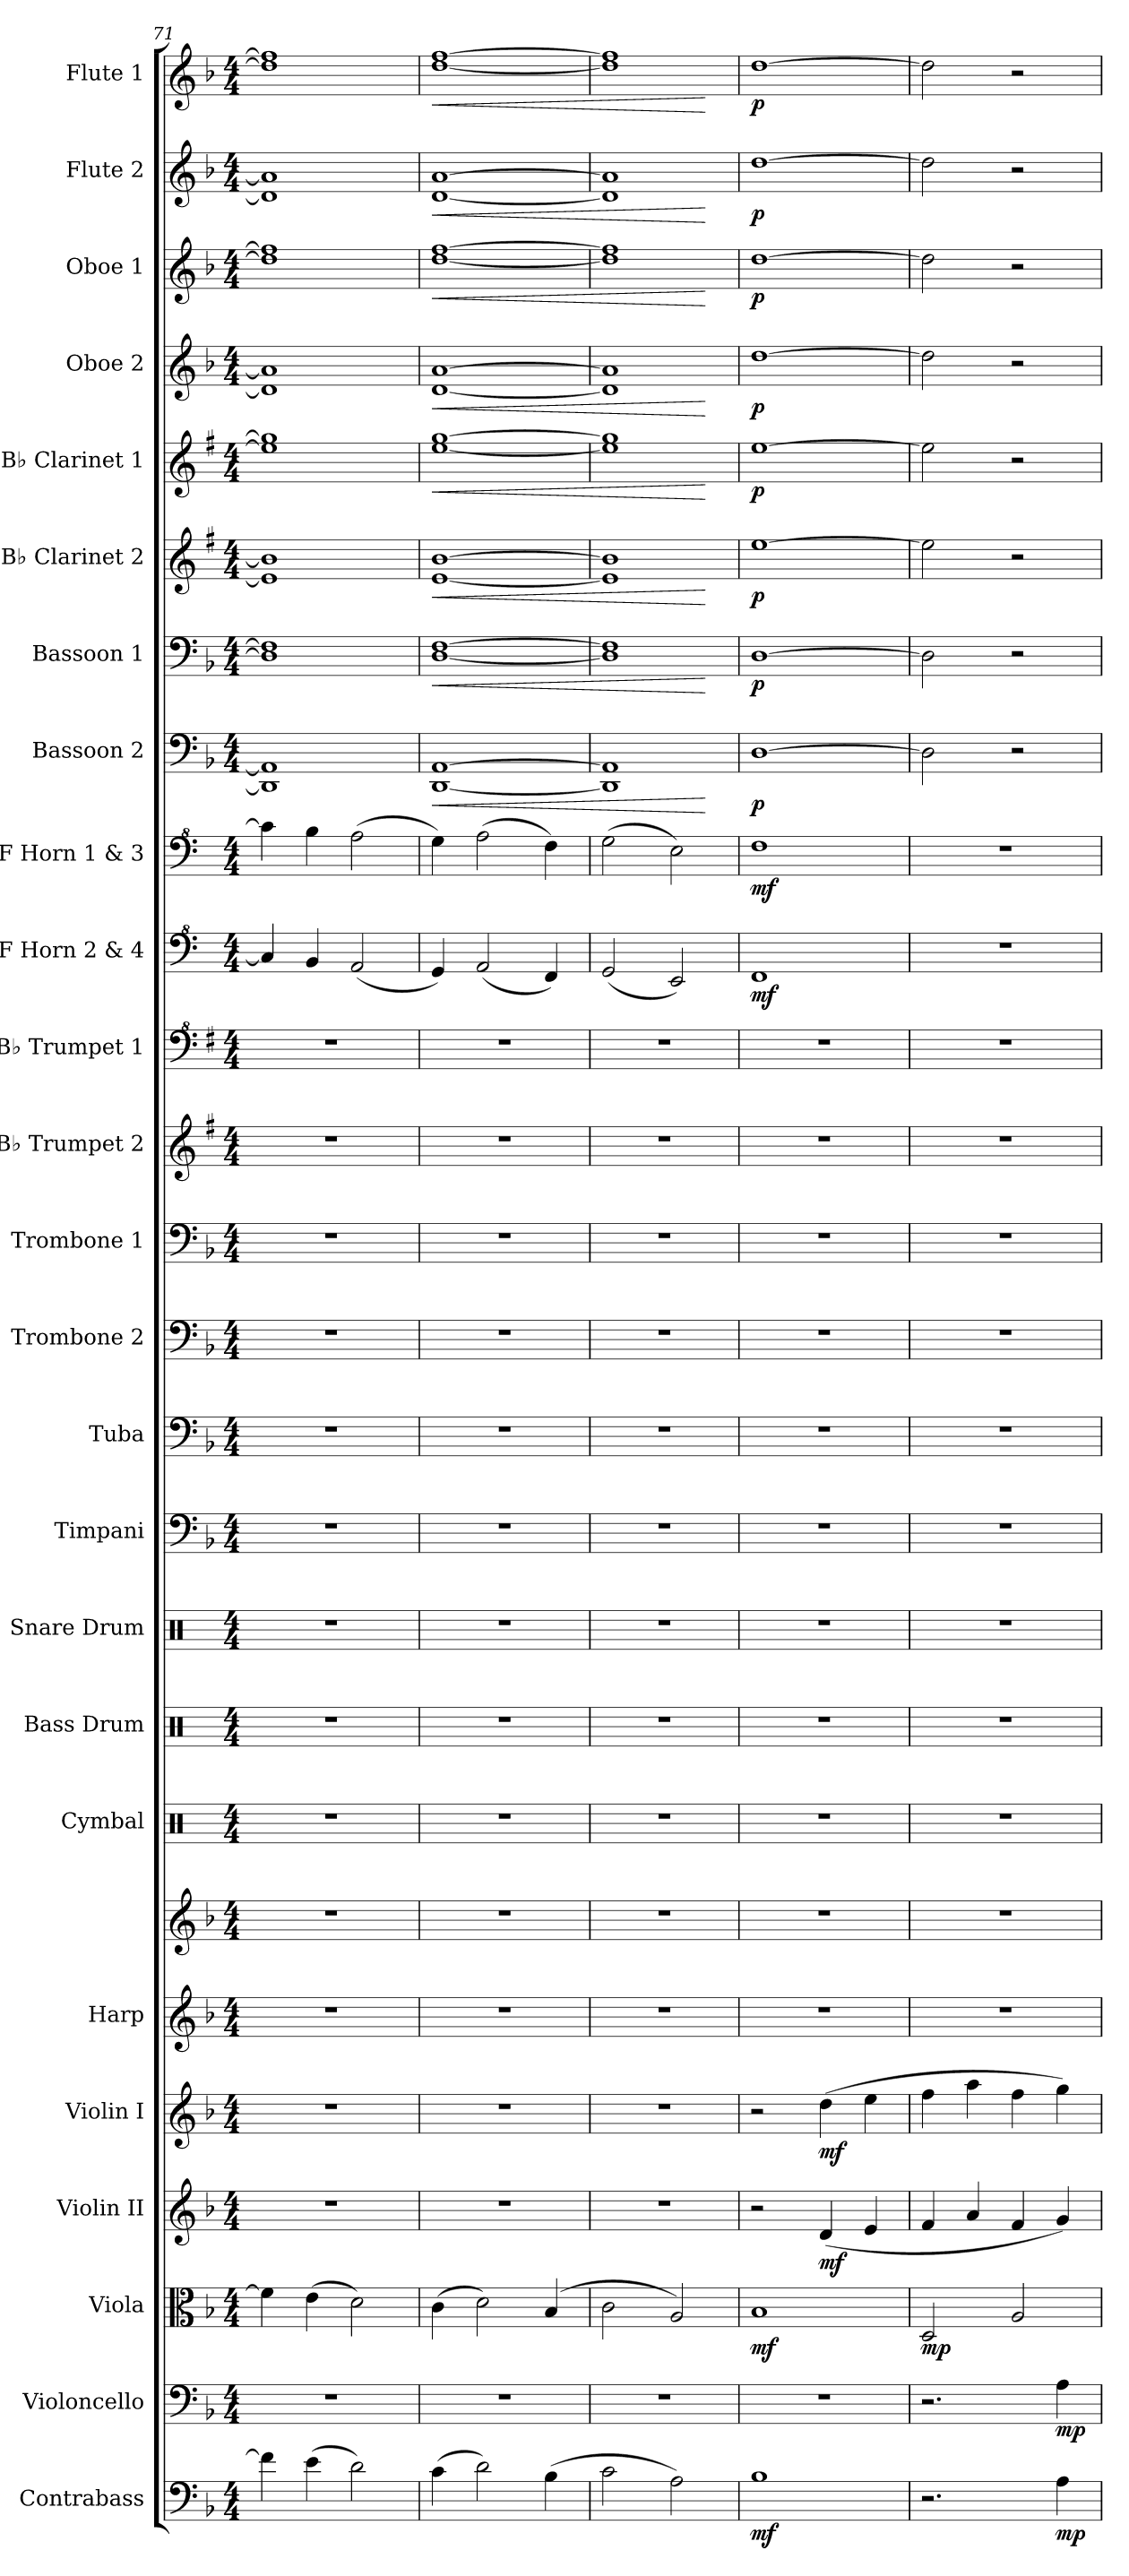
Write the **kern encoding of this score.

**kern	**dynam	**kern	**dynam	**kern	**dynam	**kern	**dynam	**kern	**dynam	**kern	**kern	**kern	**kern	**kern	**kern	**kern	**kern	**kern	**kern	**kern	**kern	**dynam	**kern	**dynam	**kern	**dynam	**kern	**dynam	**kern	**dynam	**kern	**dynam	**kern	**dynam	**kern	**dynam	**kern	**dynam	**kern	**dynam
*part25	*part25	*part24	*part24	*part23	*part23	*part22	*part22	*part21	*part21	*part20	*part20	*part19	*part18	*part17	*part16	*part15	*part14	*part13	*part12	*part11	*part10	*part10	*part9	*part9	*part8	*part8	*part7	*part7	*part6	*part6	*part5	*part5	*part4	*part4	*part3	*part3	*part2	*part2	*part1	*part1
*staff26	*staff26	*staff25	*staff25	*staff24	*staff24	*staff23	*staff23	*staff22	*staff22	*staff21	*staff20	*staff19	*staff18	*staff17	*staff16	*staff15	*staff14	*staff13	*staff12	*staff11	*staff10	*staff10	*staff9	*staff9	*staff8	*staff8	*staff7	*staff7	*staff6	*staff6	*staff5	*staff5	*staff4	*staff4	*staff3	*staff3	*staff2	*staff2	*staff1	*staff1
*I"Contrabass	*	*I"Violoncello	*	*I"Viola	*	*I"Violin II	*	*I"Violin I	*	*I"Harp	*	*I"Cymbal	*I"Bass Drum	*I"Snare Drum	*I"Timpani	*I"Tuba	*I"Trombone 2	*I"Trombone 1	*I"B♭ Trumpet 2	*I"B♭ Trumpet 1	*I"F Horn 2 &amp; 4	*	*I"F Horn 1 &amp; 3	*	*I"Bassoon 2	*	*I"Bassoon 1	*	*I"B♭ Clarinet 2	*	*I"B♭ Clarinet 1	*	*I"Oboe 2	*	*I"Oboe 1	*	*I"Flute 2	*	*I"Flute 1	*
*I'Cb.	*	*I'Vc.	*	*I'Vla.	*	*I'Vln. 2	*	*I'Vln. 1	*	*I'Hrp.	*	*I'Cym.	*I'B. Dr.	*I'Sn. Dr.	*I'Timp.	*I'Tba.	*I'Tbn. 2	*I'Tbn. 1	*I'B♭ Tpt. 2	*I'B♭ Tpt. 1	*I'F Hn. 2 4	*	*I'F Hn. 1 3	*	*I'Bsn. 2	*	*I'Bsn. 1	*	*I'B♭ Cl. 2	*	*I'B♭ Cl. 1	*	*I'Ob. 2	*	*I'Ob. 1	*	*I'Fl. 2	*	*I'Fl. 1	*
*clefF4	*	*clefF4	*	*clefC3	*	*clefG2	*	*clefG2	*	*clefG2	*clefG2	*clefX	*clefX	*clefX	*clefF4	*clefF4	*clefF4	*clefF4	*clefG2	*clefF^4	*clefF^4	*	*clefF^4	*	*clefF4	*	*clefF4	*	*clefG2	*	*clefG2	*	*clefG2	*	*clefG2	*	*clefG2	*	*clefG2	*
*ITrd7c12	*	*	*	*	*	*	*	*	*	*	*	*	*	*	*	*	*	*	*ITrd1c2	*ITrd1c2	*ITrd4c7	*	*ITrd4c7	*	*	*	*	*	*ITrd1c2	*	*ITrd1c2	*	*	*	*	*	*	*	*	*
*k[b-]	*	*k[b-]	*	*k[b-]	*	*k[b-]	*	*k[b-]	*	*k[b-]	*k[b-]	*k[]	*k[]	*k[]	*k[b-]	*k[b-]	*k[b-]	*k[b-]	*k[b-]	*k[b-]	*k[b-]	*	*k[b-]	*	*k[b-]	*	*k[b-]	*	*k[b-]	*	*k[b-]	*	*k[b-]	*	*k[b-]	*	*k[b-]	*	*k[b-]	*
*M4/4	*	*M4/4	*	*M4/4	*	*M4/4	*	*M4/4	*	*M4/4	*M4/4	*M4/4	*M4/4	*M4/4	*M4/4	*M4/4	*M4/4	*M4/4	*M4/4	*M4/4	*M4/4	*	*M4/4	*	*M4/4	*	*M4/4	*	*M4/4	*	*M4/4	*	*M4/4	*	*M4/4	*	*M4/4	*	*M4/4	*
=71	=71	=71	=71	=71	=71	=71	=71	=71	=71	=71	=71	=71	=71	=71	=71	=71	=71	=71	=71	=71	=71	=71	=71	=71	=71	=71	=71	=71	=71	=71	=71	=71	=71	=71	=71	=71	=71	=71	=71	=71
4F\]	.	1r	.	4f\]	.	1r	.	1r	.	1r	1r	1r	1r	1r	1r	1r	1r	1r	1r	1r	4F/]	.	4f\]	.	1DD] 1AA]	.	1D] 1F]	.	1d] 1a]	.	1dd] 1ff]	.	1d] 1a]	.	1dd] 1ff]	.	1d] 1a]	.	1dd] 1ff]	.
(4E\	.	.	.	(4e\	.	.	.	.	.	.	.	.	.	.	.	.	.	.	.	.	4E/	.	4e\	.	.	.	.	.	.	.	.	.	.	.	.	.	.	.	.	.
2D\)	.	.	.	2d\)	.	.	.	.	.	.	.	.	.	.	.	.	.	.	.	.	(2D/	.	(2d\	.	.	.	.	.	.	.	.	.	.	.	.	.	.	.	.	.
=72	=72	=72	=72	=72	=72	=72	=72	=72	=72	=72	=72	=72	=72	=72	=72	=72	=72	=72	=72	=72	=72	=72	=72	=72	=72	=72	=72	=72	=72	=72	=72	=72	=72	=72	=72	=72	=72	=72	=72	=72
!	!	!	!	!	!	!	!	!	!	!	!	!	!	!	!	!	!	!	!	!	!	!	!	!	!	!LO:HP:b	!	!LO:HP:b	!	!LO:HP:b	!	!LO:HP:b	!	!LO:HP:b	!	!LO:HP:b	!	!LO:HP:b	!	!LO:HP:b
(4C\	.	1r	.	(4c\	.	1r	.	1r	.	1r	1r	1r	1r	1r	1r	1r	1r	1r	1r	1r	4C/)	.	4c\)	.	[1DD [1AA	<	[1D [1F	<	[1d [1a	<	[1dd [1ff	<	[1d [1a	<	[1dd [1ff	<	[1d [1a	<	[1dd [1ff	<
2D\)	.	.	.	2d\)	.	.	.	.	.	.	.	.	.	.	.	.	.	.	.	.	(2D/	.	(2d\	.	.	.	.	.	.	.	.	.	.	.	.	.	.	.	.	.
(4BB-\	.	.	.	(4B-/	.	.	.	.	.	.	.	.	.	.	.	.	.	.	.	.	4BB-/)	.	4B-\)	.	.	.	.	.	.	.	.	.	.	.	.	.	.	.	.	.
=73	=73	=73	=73	=73	=73	=73	=73	=73	=73	=73	=73	=73	=73	=73	=73	=73	=73	=73	=73	=73	=73	=73	=73	=73	=73	=73	=73	=73	=73	=73	=73	=73	=73	=73	=73	=73	=73	=73	=73	=73
2C\	.	1r	.	2c\	.	1r	.	1r	.	1r	1r	1r	1r	1r	1r	1r	1r	1r	1r	1r	(2C/	.	(2c\	.	1DD] 1AA]	.	1D] 1F]	.	1d] 1a]	.	1dd] 1ff]	.	1d] 1a]	.	1dd] 1ff]	.	1d] 1a]	.	1dd] 1ff]	.
2AA\)	.	.	.	2A/)	.	.	.	.	.	.	.	.	.	.	.	.	.	.	.	.	2AA/)	.	2A\)	.	.	.	.	.	.	.	.	.	.	.	.	.	.	.	.	.
.	.	.	.	.	.	.	.	.	.	.	.	.	.	.	.	.	.	.	.	.	.	.	.	.	.	[	.	[	.	[	.	[	.	[	.	[	.	[	.	[
=74	=74	=74	=74	=74	=74	=74	=74	=74	=74	=74	=74	=74	=74	=74	=74	=74	=74	=74	=74	=74	=74	=74	=74	=74	=74	=74	=74	=74	=74	=74	=74	=74	=74	=74	=74	=74	=74	=74	=74	=74
!	!LO:DY:b	!	!	!	!LO:DY:b	!	!	!	!	!	!	!	!	!	!	!	!	!	!	!	!	!LO:DY:b	!	!LO:DY:b	!	!LO:DY:b	!	!LO:DY:b	!	!LO:DY:b	!	!LO:DY:b	!	!LO:DY:b	!	!LO:DY:b	!	!LO:DY:b	!	!LO:DY:b
1BB-	mf	1r	.	1B-	mf	2r	.	2r	.	1r	1r	1r	1r	1r	1r	1r	1r	1r	1r	1r	1BB-	mf	1B-	mf	[1D	p	[1D	p	[1dd	p	[1dd	p	[1dd	p	[1dd	p	[1dd	p	[1dd	p
!	!	!	!	!	!	!	!LO:DY:b	!	!LO:DY:b	!	!	!	!	!	!	!	!	!	!	!	!	!	!	!	!	!	!	!	!	!	!	!	!	!	!	!	!	!	!	!
.	.	.	.	.	.	(4d/	mf	(4dd\	mf	.	.	.	.	.	.	.	.	.	.	.	.	.	.	.	.	.	.	.	.	.	.	.	.	.	.	.	.	.	.	.
.	.	.	.	.	.	4e/	.	4ee\	.	.	.	.	.	.	.	.	.	.	.	.	.	.	.	.	.	.	.	.	.	.	.	.	.	.	.	.	.	.	.	.
=75	=75	=75	=75	=75	=75	=75	=75	=75	=75	=75	=75	=75	=75	=75	=75	=75	=75	=75	=75	=75	=75	=75	=75	=75	=75	=75	=75	=75	=75	=75	=75	=75	=75	=75	=75	=75	=75	=75	=75	=75
!	!	!	!	!	!LO:DY:b	!	!	!	!	!	!	!	!	!	!	!	!	!	!	!	!	!	!	!	!	!	!	!	!	!	!	!	!	!	!	!	!	!	!	!
2.r	.	2.r	.	2D/	mp	4f/	.	4ff\	.	1r	1r	1r	1r	1r	1r	1r	1r	1r	1r	1r	1r	.	1r	.	2D\]	.	2D\]	.	2dd\]	.	2dd\]	.	2dd\]	.	2dd\]	.	2dd\]	.	2dd\]	.
.	.	.	.	.	.	4a/	.	4aa\	.	.	.	.	.	.	.	.	.	.	.	.	.	.	.	.	.	.	.	.	.	.	.	.	.	.	.	.	.	.	.	.
.	.	.	.	2A/	.	4f/	.	4ff\	.	.	.	.	.	.	.	.	.	.	.	.	.	.	.	.	2r	.	2r	.	2r	.	2r	.	2r	.	2r	.	2r	.	2r	.
!	!LO:DY:b	!	!LO:DY:b	!	!	!	!	!	!	!	!	!	!	!	!	!	!	!	!	!	!	!	!	!	!	!	!	!	!	!	!	!	!	!	!	!	!	!	!	!
4AA\	mp	4A\	mp	.	.	4g/)	.	4gg\)	.	.	.	.	.	.	.	.	.	.	.	.	.	.	.	.	.	.	.	.	.	.	.	.	.	.	.	.	.	.	.	.
=	=	=	=	=	=	=	=	=	=	=	=	=	=	=	=	=	=	=	=	=	=	=	=	=	=	=	=	=	=	=	=	=	=	=	=	=	=	=	=	=
*-	*-	*-	*-	*-	*-	*-	*-	*-	*-	*-	*-	*-	*-	*-	*-	*-	*-	*-	*-	*-	*-	*-	*-	*-	*-	*-	*-	*-	*-	*-	*-	*-	*-	*-	*-	*-	*-	*-	*-	*-
